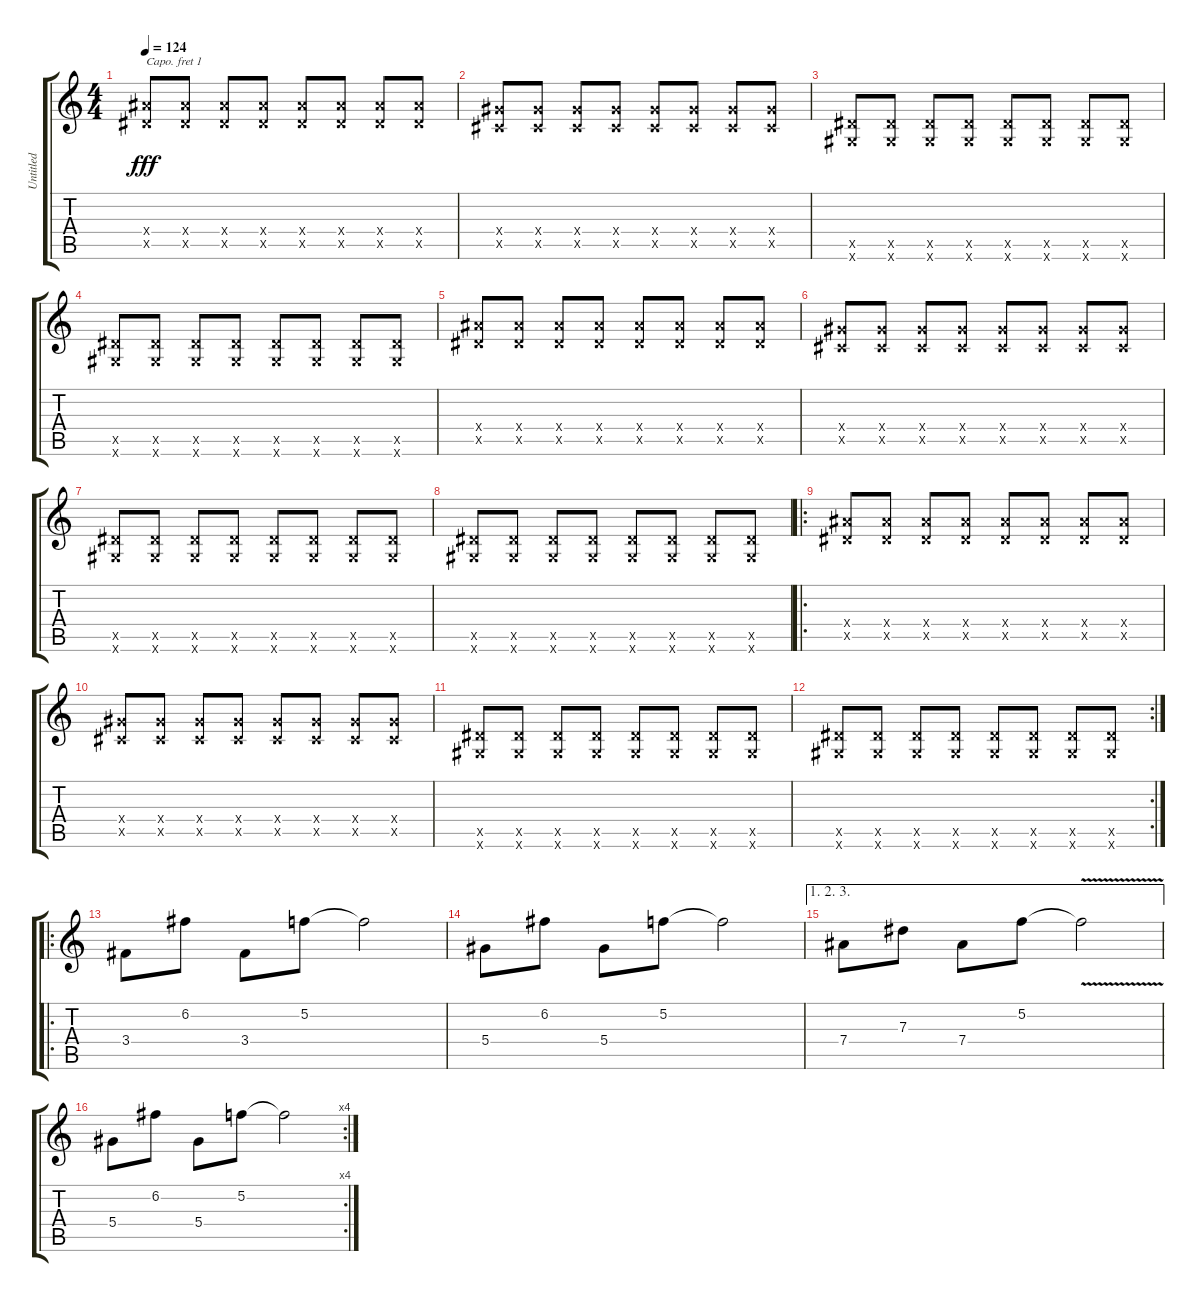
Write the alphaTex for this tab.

\track ("Untitled" "Untitled") {instrument electricguitarmuted}
\staff {score tabs}
\capo 1
\tuning (E4 B3 G3 D3 A2 E2) {hide}
\ts (4 4)
\tempo 124
\clef g2
\ks c
(7.4{x} 5.5{x}).8{dy fff} (7.4{x} 5.5{x}).8 (7.4{x} 5.5{x}).8 (7.4{x} 5.5{x}).8 (7.4{x} 5.5{x}).8 (7.4{x} 5.5{x}).8 (7.4{x} 5.5{x}).8 (7.4{x} 5.5{x}).8 |
(5.4{x} 3.5{x}).8 (5.4{x} 3.5{x}).8 (5.4{x} 3.5{x}).8 (5.4{x} 3.5{x}).8 (5.4{x} 3.5{x}).8 (5.4{x} 3.5{x}).8 (5.4{x} 3.5{x}).8 (5.4{x} 3.5{x}).8 |
(5.5{x} 3.6{x}).8 (5.5{x} 3.6{x}).8 (5.5{x} 3.6{x}).8 (5.5{x} 3.6{x}).8 (5.5{x} 3.6{x}).8 (5.5{x} 3.6{x}).8 (5.5{x} 3.6{x}).8 (5.5{x} 3.6{x}).8 |
(5.5{x} 3.6{x}).8 (5.5{x} 3.6{x}).8 (5.5{x} 3.6{x}).8 (5.5{x} 3.6{x}).8 (5.5{x} 3.6{x}).8 (5.5{x} 3.6{x}).8 (5.5{x} 3.6{x}).8 (5.5{x} 3.6{x}).8 |
(7.4{x} 5.5{x}).8 (7.4{x} 5.5{x}).8 (7.4{x} 5.5{x}).8 (7.4{x} 5.5{x}).8 (7.4{x} 5.5{x}).8 (7.4{x} 5.5{x}).8 (7.4{x} 5.5{x}).8 (7.4{x} 5.5{x}).8 |
(5.4{x} 3.5{x}).8 (5.4{x} 3.5{x}).8 (5.4{x} 3.5{x}).8 (5.4{x} 3.5{x}).8 (5.4{x} 3.5{x}).8 (5.4{x} 3.5{x}).8 (5.4{x} 3.5{x}).8 (5.4{x} 3.5{x}).8 |
(5.5{x} 3.6{x}).8 (5.5{x} 3.6{x}).8 (5.5{x} 3.6{x}).8 (5.5{x} 3.6{x}).8 (5.5{x} 3.6{x}).8 (5.5{x} 3.6{x}).8 (5.5{x} 3.6{x}).8 (5.5{x} 3.6{x}).8 |
(5.5{x} 3.6{x}).8 (5.5{x} 3.6{x}).8 (5.5{x} 3.6{x}).8 (5.5{x} 3.6{x}).8 (5.5{x} 3.6{x}).8 (5.5{x} 3.6{x}).8 (5.5{x} 3.6{x}).8 (5.5{x} 3.6{x}).8 |
\ro
(7.4{x} 5.5{x}).8 (7.4{x} 5.5{x}).8 (7.4{x} 5.5{x}).8 (7.4{x} 5.5{x}).8 (7.4{x} 5.5{x}).8 (7.4{x} 5.5{x}).8 (7.4{x} 5.5{x}).8 (7.4{x} 5.5{x}).8 |
(5.4{x} 3.5{x}).8 (5.4{x} 3.5{x}).8 (5.4{x} 3.5{x}).8 (5.4{x} 3.5{x}).8 (5.4{x} 3.5{x}).8 (5.4{x} 3.5{x}).8 (5.4{x} 3.5{x}).8 (5.4{x} 3.5{x}).8 |
(5.5{x} 3.6{x}).8 (5.5{x} 3.6{x}).8 (5.5{x} 3.6{x}).8 (5.5{x} 3.6{x}).8 (5.5{x} 3.6{x}).8 (5.5{x} 3.6{x}).8 (5.5{x} 3.6{x}).8 (5.5{x} 3.6{x}).8 |
\rc 2
(5.5{x} 3.6{x}).8 (5.5{x} 3.6{x}).8 (5.5{x} 3.6{x}).8 (5.5{x} 3.6{x}).8 (5.5{x} 3.6{x}).8 (5.5{x} 3.6{x}).8 (5.5{x} 3.6{x}).8 (5.5{x} 3.6{x}).8 |
\ro
3.4.8 6.2.8 3.4.8 5.2.8 5.2{t}.2 |
5.4.8 6.2.8 5.4.8 5.2.8 5.2{t}.2 |
\ae (1 2 3)
7.4.8 7.3.8 7.4.8 5.2.8 5.2{v t}.2 |
\rc 4
5.4.8 6.2.8 5.4.8 5.2.8 5.2{t}.2
